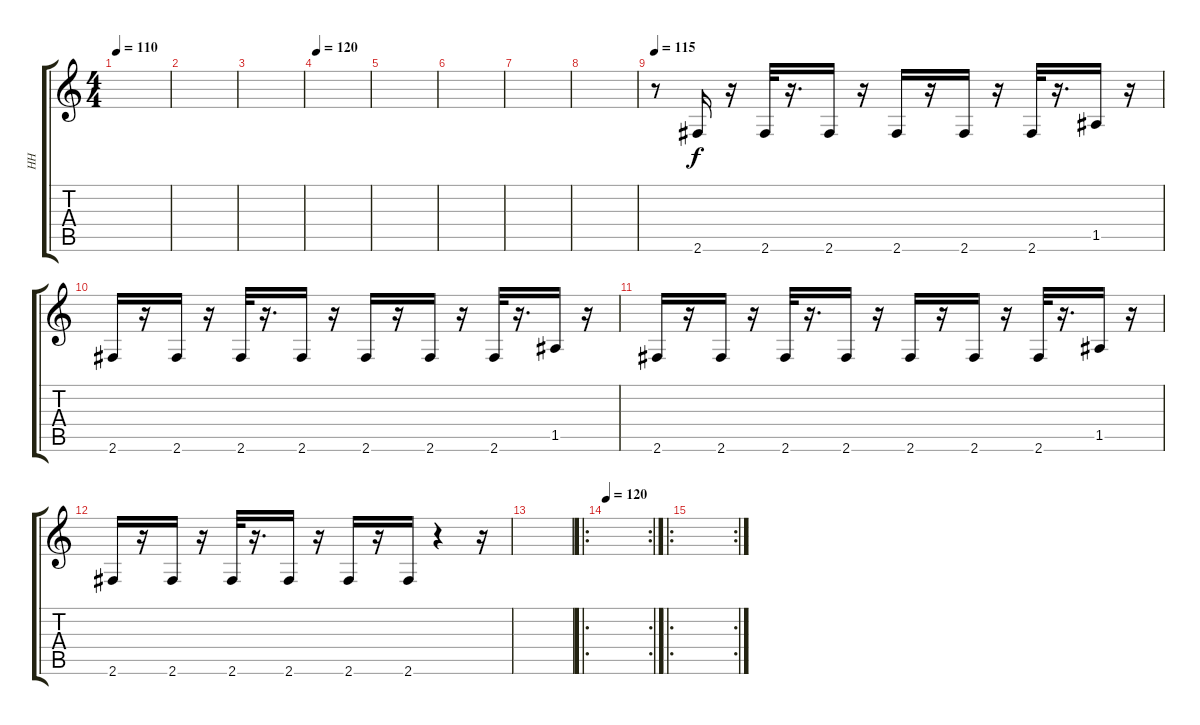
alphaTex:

\track ("HH" "HH") {instrument acousticguitarsteel}
\staff {score tabs}
\tuning (E4 B3 G3 D3 A2 E2) {hide}
\ts (4 4)
\tempo 110
\clef g2
\ks c
|
|
|
\tempo 120
|
|
|
|
|
\tempo 115
r.8 2.6.16 r.16 2.6.32 r.16{d} 2.6.16 r.16 2.6.16 r.16 2.6.16 r.16 2.6.32 r.16{d} 1.5.16 r.16 |
2.6.16 r.16 2.6.16 r.16 2.6.32 r.16{d} 2.6.16 r.16 2.6.16 r.16 2.6.16 r.16 2.6.32 r.16{d} 1.5.16 r.16 |
2.6.16 r.16 2.6.16 r.16 2.6.32 r.16{d} 2.6.16 r.16 2.6.16 r.16 2.6.16 r.16 2.6.32 r.16{d} 1.5.16 r.16 |
2.6.16 r.16 2.6.16 r.16 2.6.32 r.16{d} 2.6.16 r.16 2.6.16 r.16 2.6.16 r.4 r.16 |
|
\ro
\rc 2
\tempo 120
|
\ro
\rc 2
